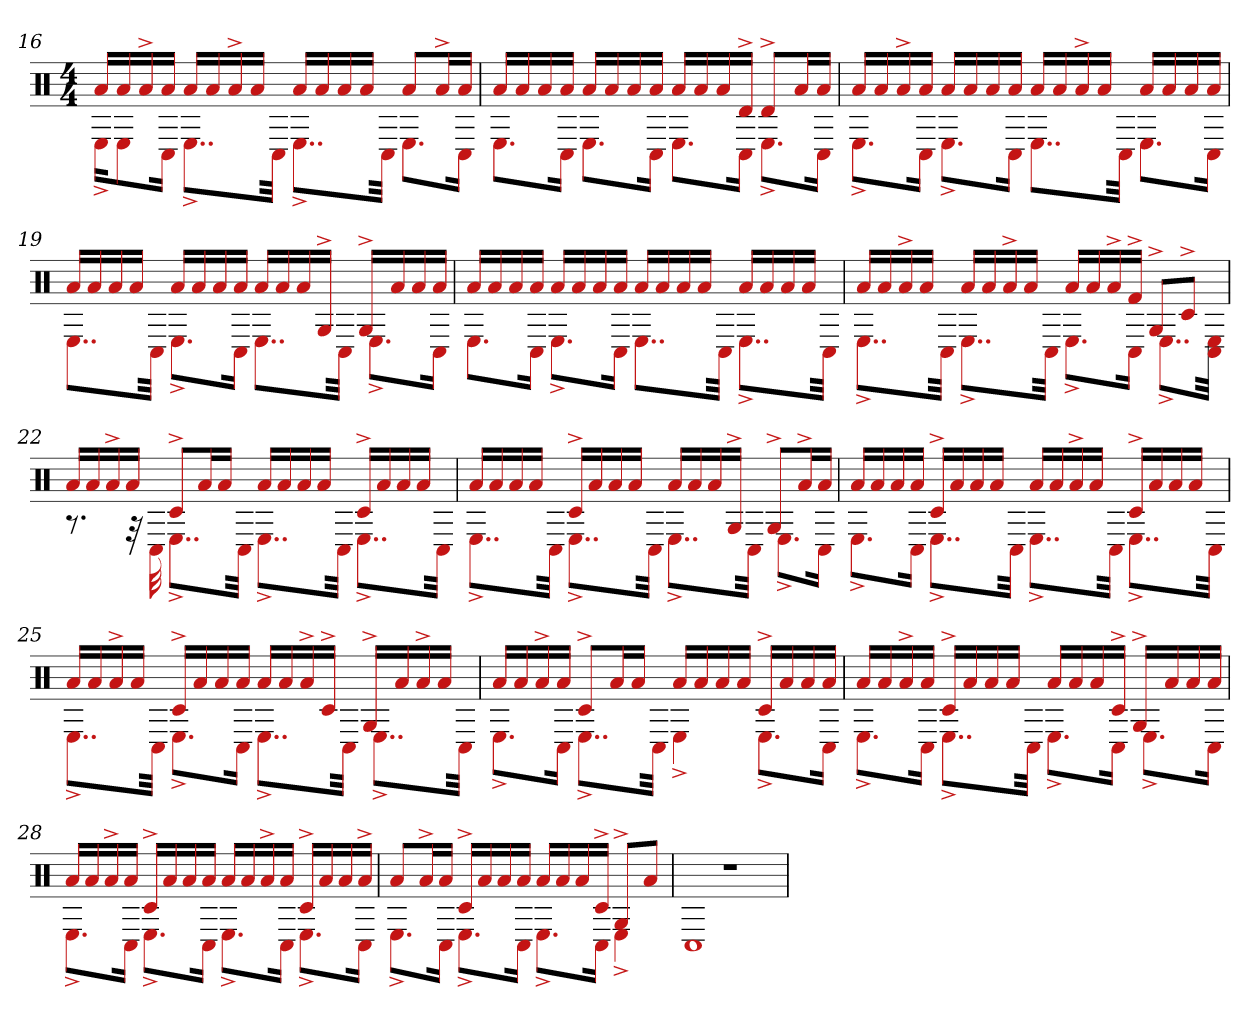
**kern
*part1
*staff1
*clefX
*k[]
*M4/4
=16
*^
16aLL	16E^KL
16a	8E
16a^	.
16aJJ	16C#Jk
16aLL	8..E^L
16a	.
16a^	.
16aJJ	.
.	32C#Jkk
16aLL	8..E^L
16a	.
16a	.
16aJJ	.
.	32C#Jkk
8aL	8.EL
16a^L	.
16aJJ	16C#Jk
=17	=17
16aLL	8.EL
16a	.
16a	.
16aJJ	16C#Jk
16aLL	8.EL
16a	.
16a	.
16aJJ	16C#Jk
16aLL	8.EL
16a	.
16a	.
16d^JJ	16C#Jk
8d^L	8.E^L
16aL	.
16aJJ	16C#Jk
=18	=18
16aLL	8.E^L
16a	.
16a^	.
16aJJ	16C#Jk
16aLL	8.E^L
16a	.
16a	.
16aJJ	16C#Jk
16aLL	8..EL
16a	.
16a^	.
16aJJ	.
.	32C#Jkk
16aLL	8.EL
16a	.
16a	.
16aJJ	16C#Jk
=19	=19
16aLL	8..EL
16a	.
16a	.
16aJJ	.
.	32C#Jkk
16aLL	8.E^L
16a	.
16a	.
16aJJ	16C#Jk
16aLL	8..EL
16a	.
16a	.
16G^JJ	.
.	32C#Jkk
16G^LL	8.E^L
16a	.
16a	.
16aJJ	16C#Jk
=20	=20
16aLL	8.EL
16a	.
16a	.
16aJJ	16C#Jk
16aLL	8.E^L
16a	.
16a	.
16aJJ	16C#Jk
16aLL	8..EL
16a	.
16a	.
16aJJ	.
.	32C#Jkk
16aLL	8..E^L
16a	.
16a	.
16aJJ	.
.	32C#Jkk
=21	=21
16aLL	8..E^L
16a	.
16a^	.
16aJJ	.
.	32C#Jkk
16aLL	8..E^L
16a	.
16a^	.
16aJJ	.
.	32C#Jkk
16aLL	8.E^L
16a	.
16a^	.
16f#^JJ	16C#Jk
8G^L	8..E^L
8c#^J	.
.	32C# 32EJkk
=22	=22
16aLL	8.r
16a	.
16a^	.
16aJJ	32r
.	32C#
8c#^L	8..E^L
16aL	.
16aJJ	.
.	32C#Jkk
16aLL	8..E^L
16a	.
16a	.
16aJJ	.
.	32C#Jkk
16c#^LL	8..E^L
16a	.
16a	.
16aJJ	.
.	32C#Jkk
=23	=23
16aLL	8..E^L
16a	.
16a	.
16aJJ	.
.	32C#Jkk
16c#^LL	8..E^L
16a	.
16a	.
16aJJ	.
.	32C#Jkk
16aLL	8..E^L
16a	.
16a	.
16G^JJ	.
.	32C#Jkk
8G^L	8.E^L
16a^L	.
16aJJ	16C#Jk
=24	=24
16aLL	8.E^L
16a	.
16a	.
16aJJ	16C#Jk
16c#^LL	8..E^L
16a	.
16a	.
16aJJ	.
.	32C#Jkk
16aLL	8..E^L
16a	.
16a^	.
16aJJ	.
.	32C#Jkk
16c#^LL	8..E^L
16a	.
16a	.
16aJJ	.
.	32C#Jkk
=25	=25
16aLL	8..E^L
16a	.
16a^	.
16aJJ	.
.	32C#Jkk
16c#^LL	8.E^L
16a	.
16a	.
16aJJ	16C#Jk
16aLL	8..E^L
16a	.
16a^	.
16c#^JJ	.
.	32C#Jkk
16G^LL	8..E^L
16a	.
16a^	.
16aJJ	.
.	32C#Jkk
=26	=26
16aLL	8.E^L
16a	.
16a^	.
16aJJ	16C#Jk
8c#^L	8..E^L
16aL	.
16aJJ	.
.	32C#Jkk
16aLL	4E^
16a	.
16a	.
16aJJ	.
16c#^LL	8.E^L
16a	.
16a	.
16aJJ	16C#Jk
=27	=27
16aLL	8.E^L
16a	.
16a^	.
16aJJ	16C#Jk
16c#^LL	8..E^L
16a	.
16a	.
16aJJ	.
.	32C#Jkk
16aLL	8.E^L
16a	.
16a	.
16c#^JJ	16C#Jk
16G^LL	8.E^L
16a	.
16a	.
16aJJ	16C#Jk
=28	=28
16aLL	8.E^L
16a	.
16a^	.
16aJJ	16C#Jk
16c#^LL	8.E^L
16a	.
16a	.
16aJJ	16C#Jk
16aLL	8.E^L
16a	.
16a^	.
16aJJ	16C#Jk
16c#^LL	8.E^L
16a	.
16a	.
16a^JJ	16C#Jk
=29	=29
8aL	8.E^L
16a^L	.
16aJJ	16C#Jk
16c#^LL	8.E^L
16a	.
16a	.
16aJJ	16C#Jk
16aLL	8.E^L
16a	.
16a	.
16c#^JJ	16C#Jk
8G^L	4E^
8aJ	.
=30	=30
1r	1C#
*v	*v
=
*-
